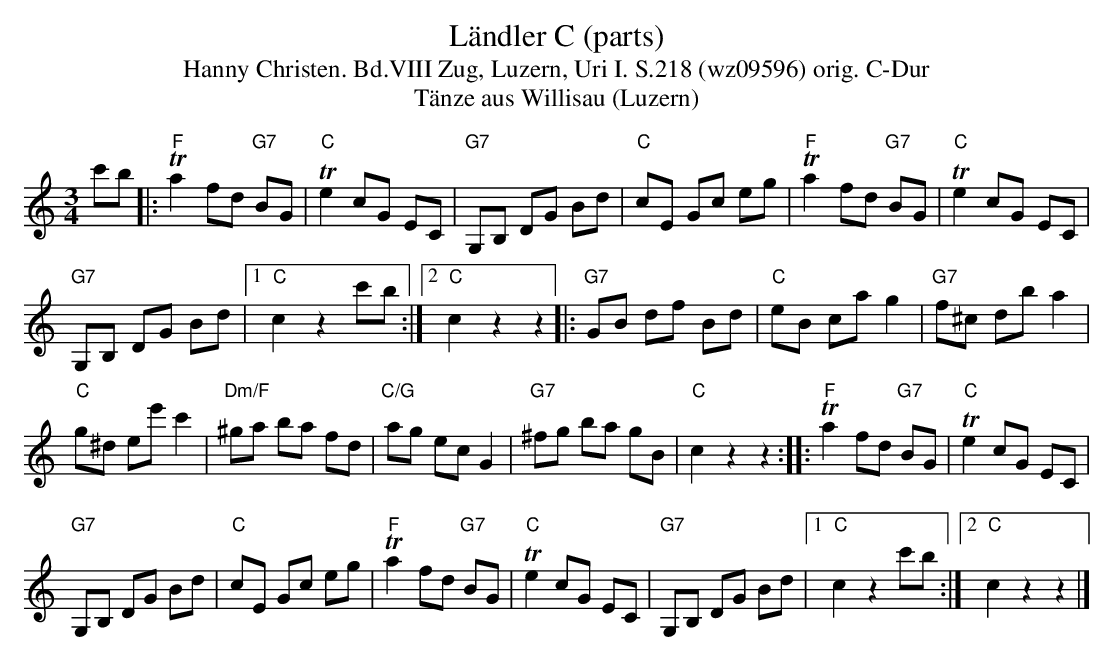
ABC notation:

X:1
T: Ländler C (parts)
T:Hanny Christen. Bd.VIII Zug, Luzern, Uri I. S.218 (wz09596) orig. C-Dur
T: T\"anze aus Willisau (Luzern)
M:3/4
L:1/8
K:C %%MIDI gchordon
c'b |: "F"Ta2 fd "G7"BG | "C"Te2 cG EC | "G7"G,B, DG Bd | "C"cE Gc eg |\
  "F"Ta2 fd "G7"BG | "C"Te2 cG EC |
"G7"G,B, DG Bd |1 "C"c2z2 c'b :|2 \
"C"c2z2z2 |: "G7"GB df Bd | "C"eB ca g2 | "G7"f^c db a2 |
"C"g^d ee' c'2 |\
  "Dm/F"^ga ba fd | "C/G"ag ec G2 | "G7"^fg ba gB | "C"c2z2z2 :| \
|: "F"Ta2 fd "G7"BG | "C"Te2 cG EC |
"G7"G,B, DG Bd | "C"cE Gc eg |\
  "F"Ta2 fd "G7"BG | "C"Te2 cG EC | "G7"G,B, DG Bd |1 "C"c2z2 c'b :|2 \
"C"c2z2z2 |]
